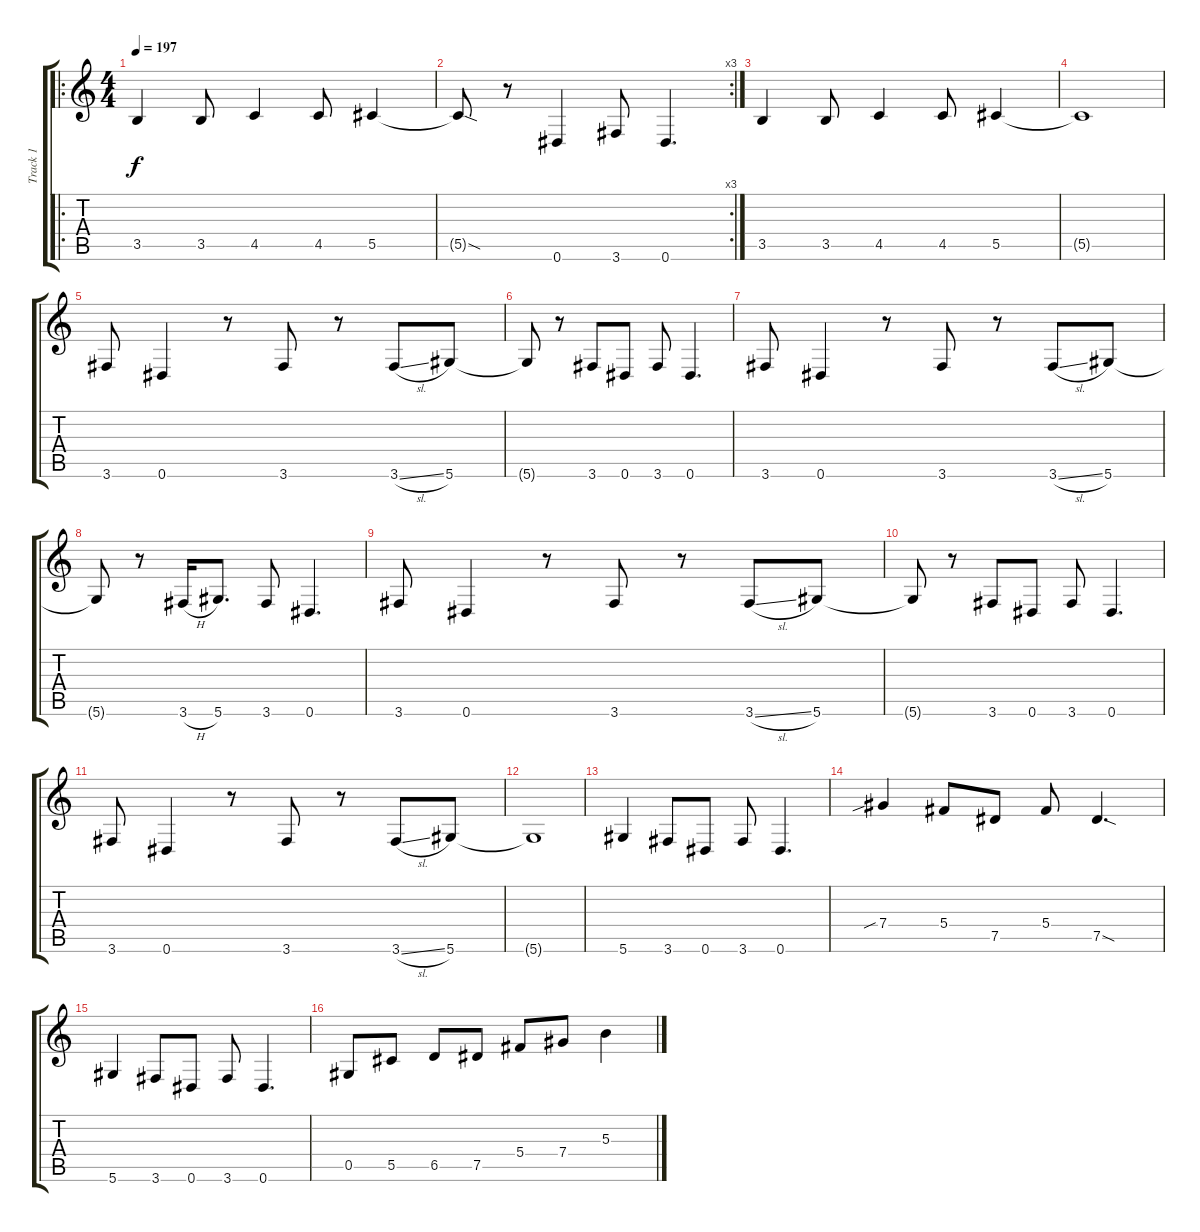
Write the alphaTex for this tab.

\track ("Track 1" "Track 1") {instrument electricbassfinger}
\staff {score tabs}
\tuning (Eb4 Bb3 Gb3 Db3 Ab2 Eb2) {hide}
\ro
\ts (4 4)
\tempo 197
\clef g2
\ks c
3.5.4{dy f} 3.5.8 4.5.4 4.5.8 5.5.4 |
\rc 3
5.5{sod t}.8 r.8 0.6.4 3.6.8 0.6.4{d} |
3.5.4 3.5.8 4.5.4 4.5.8 5.5.4 |
5.5{t}.1 |
3.6.8 0.6.4 r.8 3.6.8 r.8 3.6{sl}.8 5.6.8 |
5.6{t}.8 r.8 3.6.8 0.6.8 3.6.8 0.6.4{d} |
3.6.8 0.6.4 r.8 3.6.8 r.8 3.6{sl}.8 5.6.8 |
5.6{t}.8 r.8 3.6{h}.16 5.6.8{d} 3.6.8 0.6.4{d} |
3.6.8 0.6.4 r.8 3.6.8 r.8 3.6{sl}.8 5.6.8 |
5.6{t}.8 r.8 3.6.8 0.6.8 3.6.8 0.6.4{d} |
3.6.8 0.6.4 r.8 3.6.8 r.8 3.6{sl}.8 5.6.8 |
5.6{t}.1 |
5.6.4 3.6.8 0.6.8 3.6.8 0.6.4{d} |
7.4{sib}.4 5.4.8 7.5.8 5.4.8 7.5{sod}.4{d} |
5.6.4 3.6.8 0.6.8 3.6.8 0.6.4{d} |
0.5.8 5.5.8 6.5.8 7.5.8 5.4.8 7.4.8 5.3.4
